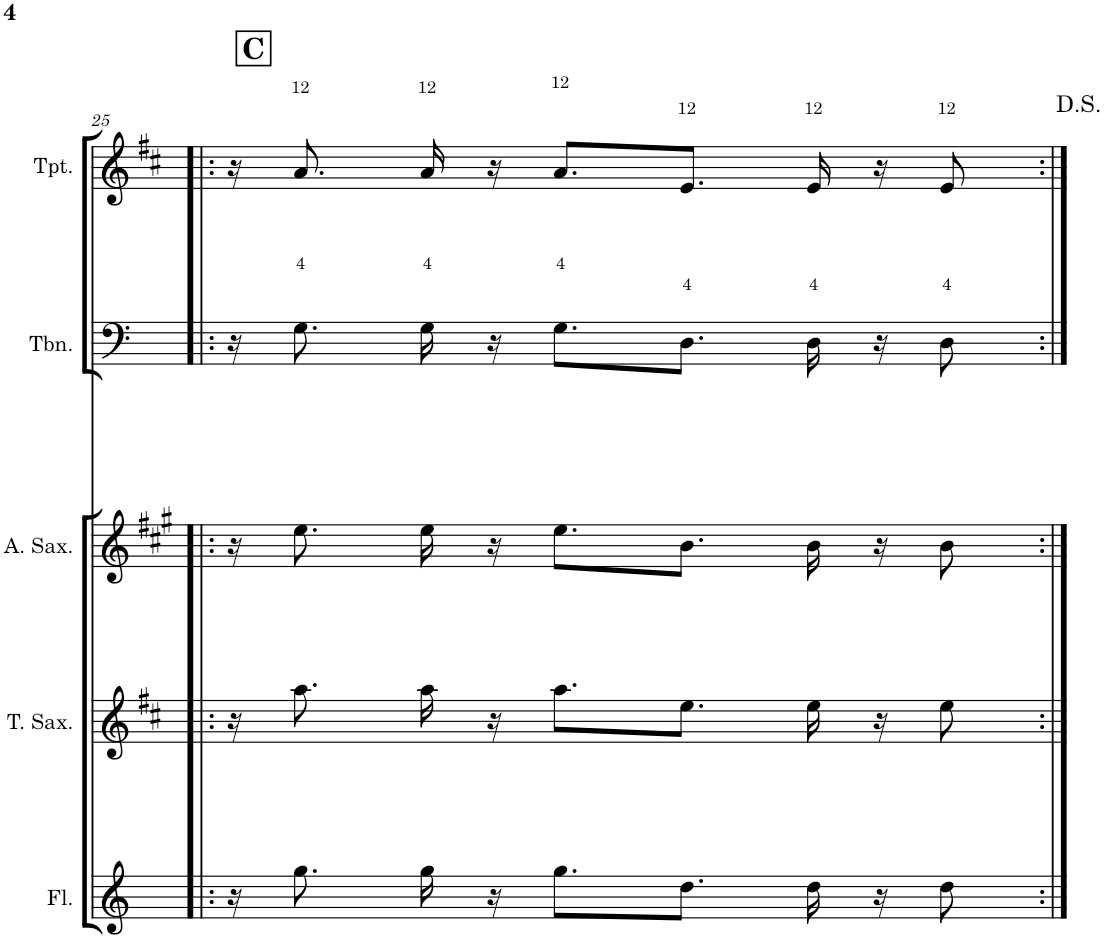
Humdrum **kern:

**kern	**kern	**kern	**kern	**kern
*part5	*part4	*part3	*part2	*part1
*staff5	*staff4	*staff3	*staff2	*staff1
*I"Flute	*I"Tenor Saxophone	*I"Alto Saxophone	*I"Trombone	*I"Trumpet
*I'Fl.	*I'T. Sax.	*I'A. Sax.	*I'Tbn.	*I'Tpt.
!!LO:PB:g=z
*clefG2	*clefG2	*clefG2	*clefF4	*clefG2
*	*Trd8c14	*Trd5c9	*	*Trd1c2
*k[]	*k[f#c#]	*k[f#c#g#]	*k[]	*k[f#c#]
*M4/4	*M4/4	*M4/4	*M4/4	*M4/4
!!LO:REH:place=s1:a:B:cj:fs=14:t=C:qo=0.25
=25!|:	=25!|:	=25!|:	=25!|:	=25!|:
16r	16r	16r	16r	16r
8.gg\	8.aa\	8.ee\	8.G\	8.a/
16gg\	16aa\	16ee\	16G\	16a/
16r	16r	16r	16r	16r
8.gg\L	8.aa\L	8.ee\L	8.G\L	8.a/L
8.dd\J	8.ee\J	8.b\J	8.D\J	8.e/J
16dd\	16ee\	16b\	16D\	16e/
16r	16r	16r	16r	16r
8dd\	8ee\	8b\	8D\	8e/
=:|!	=:|!	=:|!	=:|!	=:|!
*-	*-	*-	*-	*-
